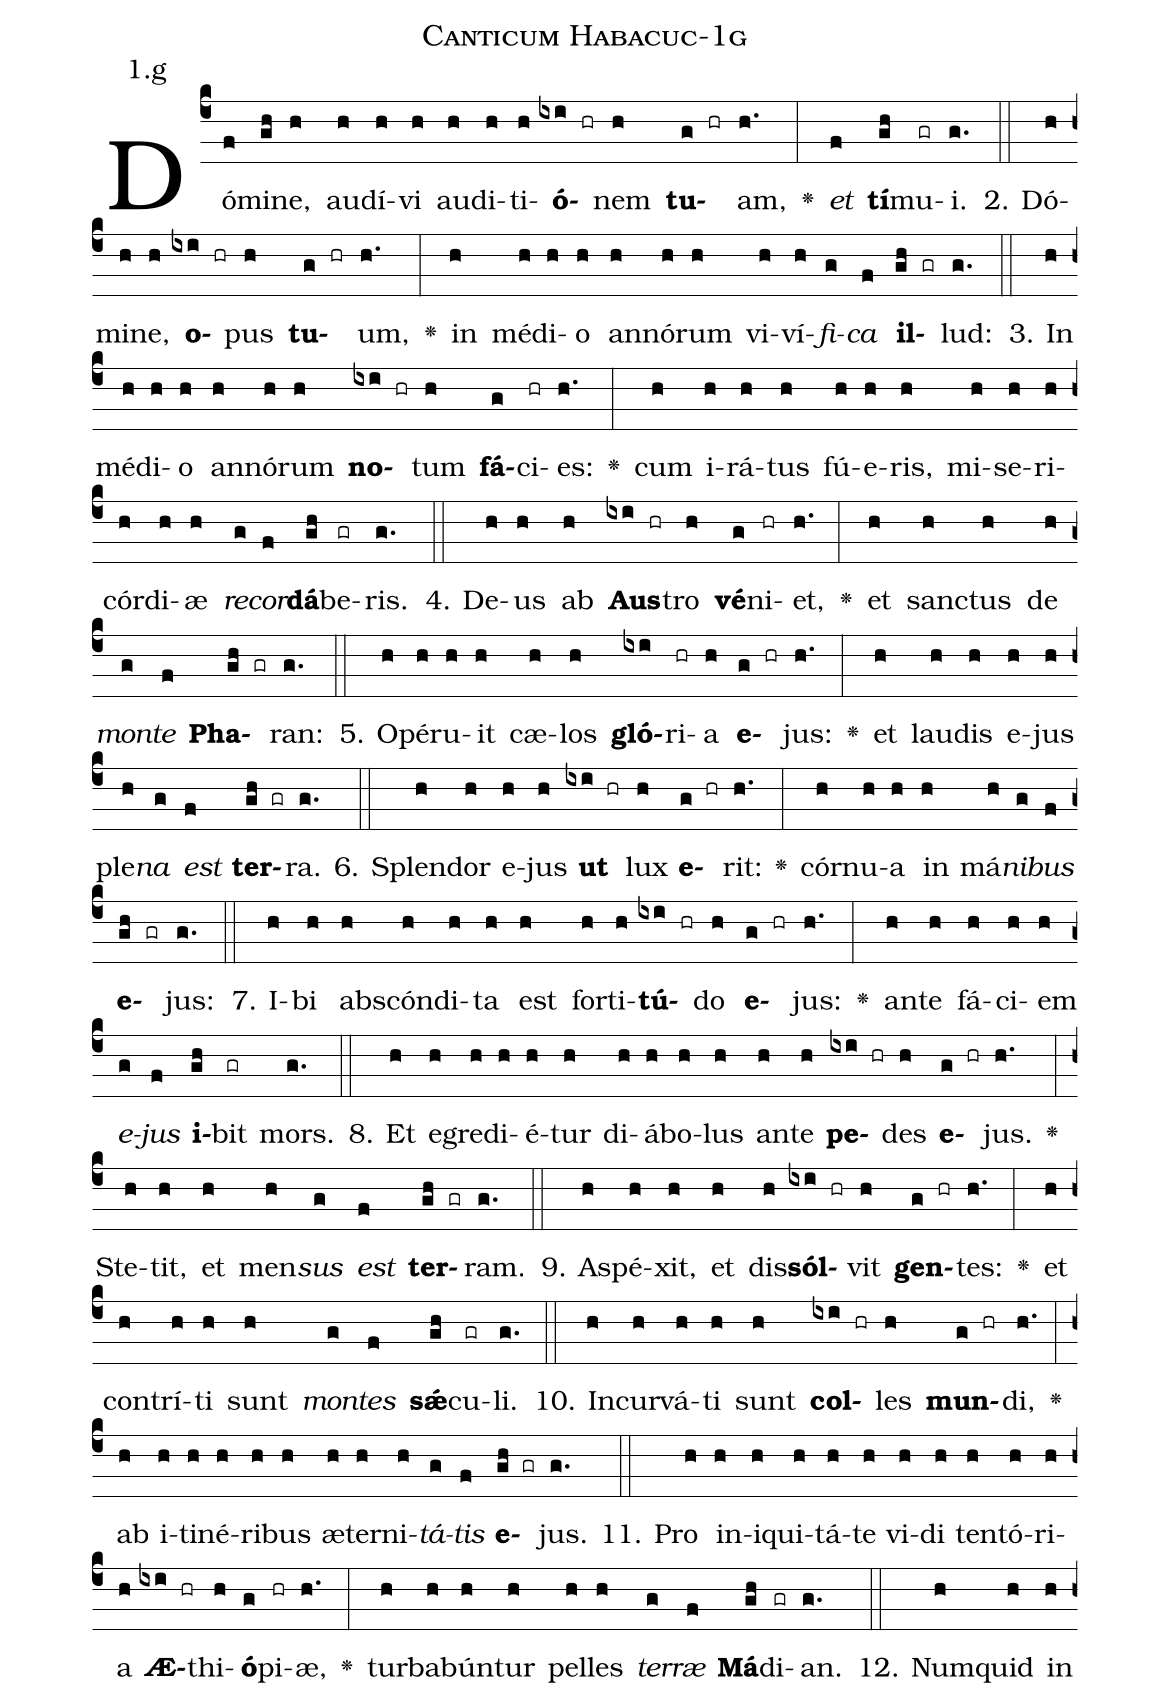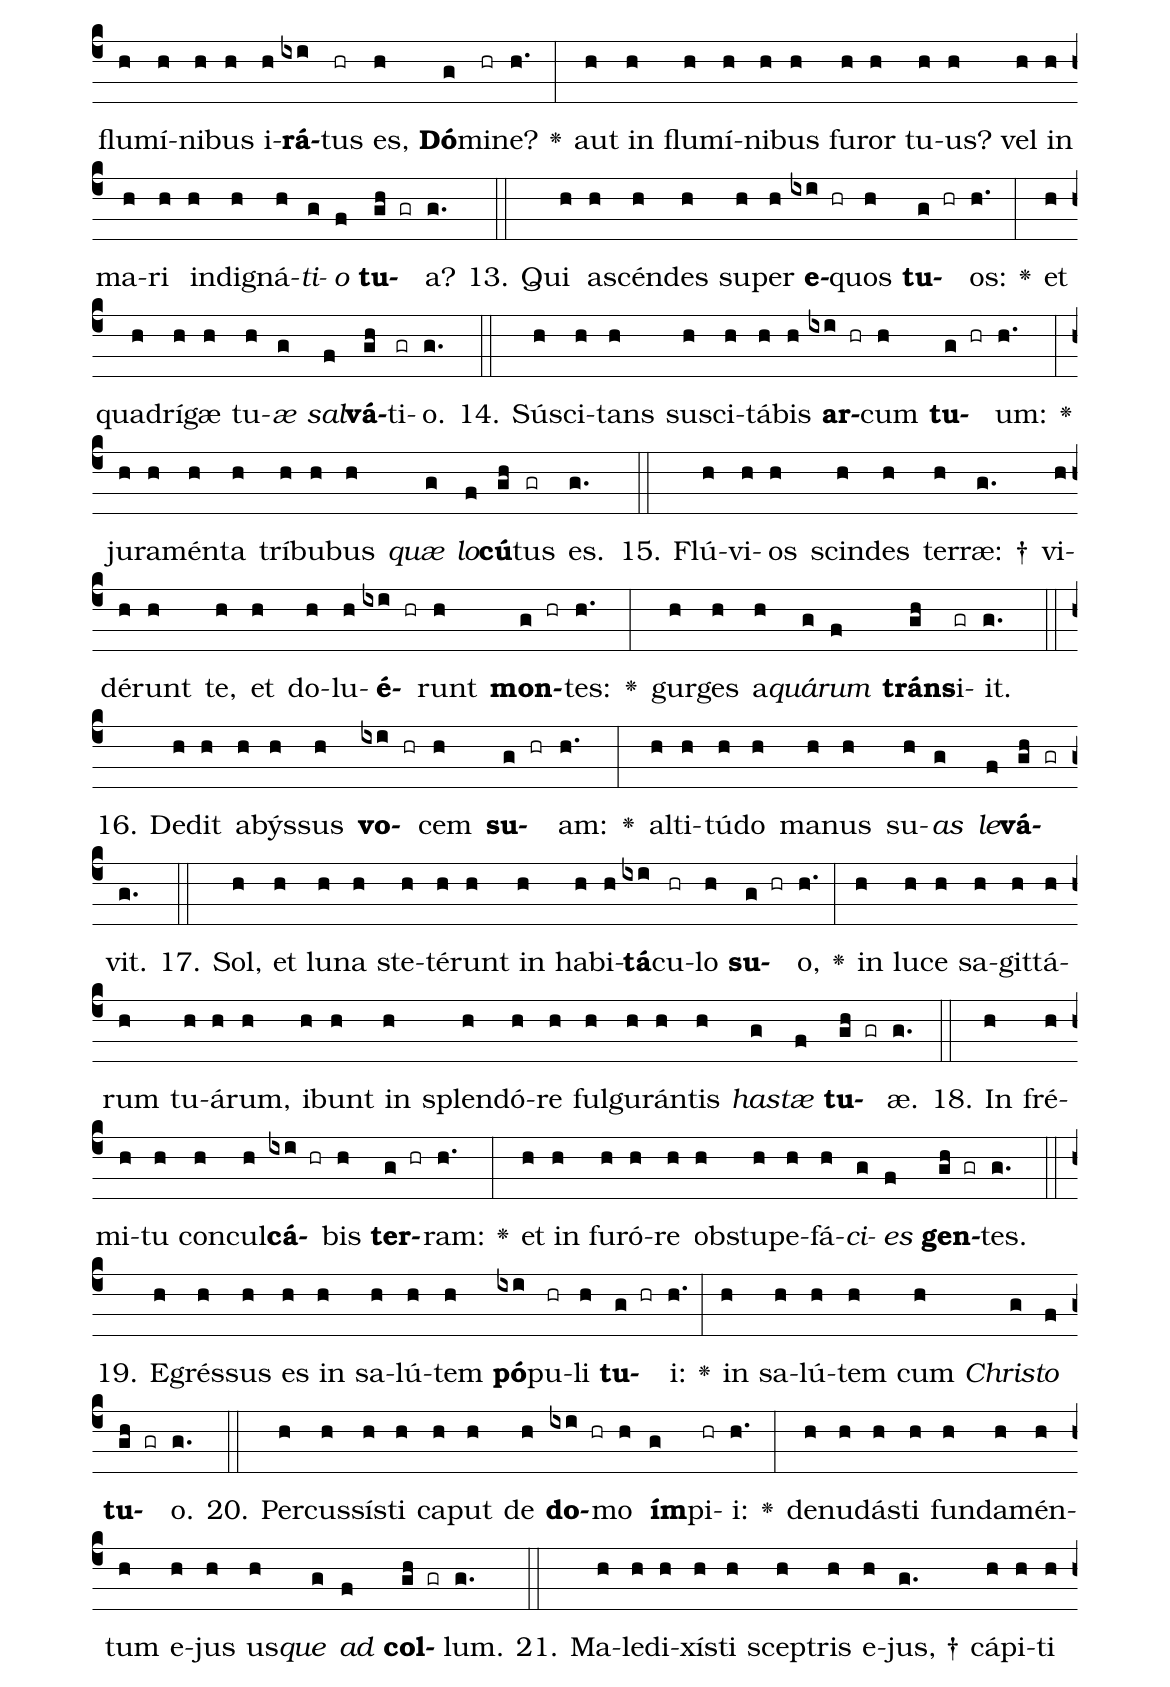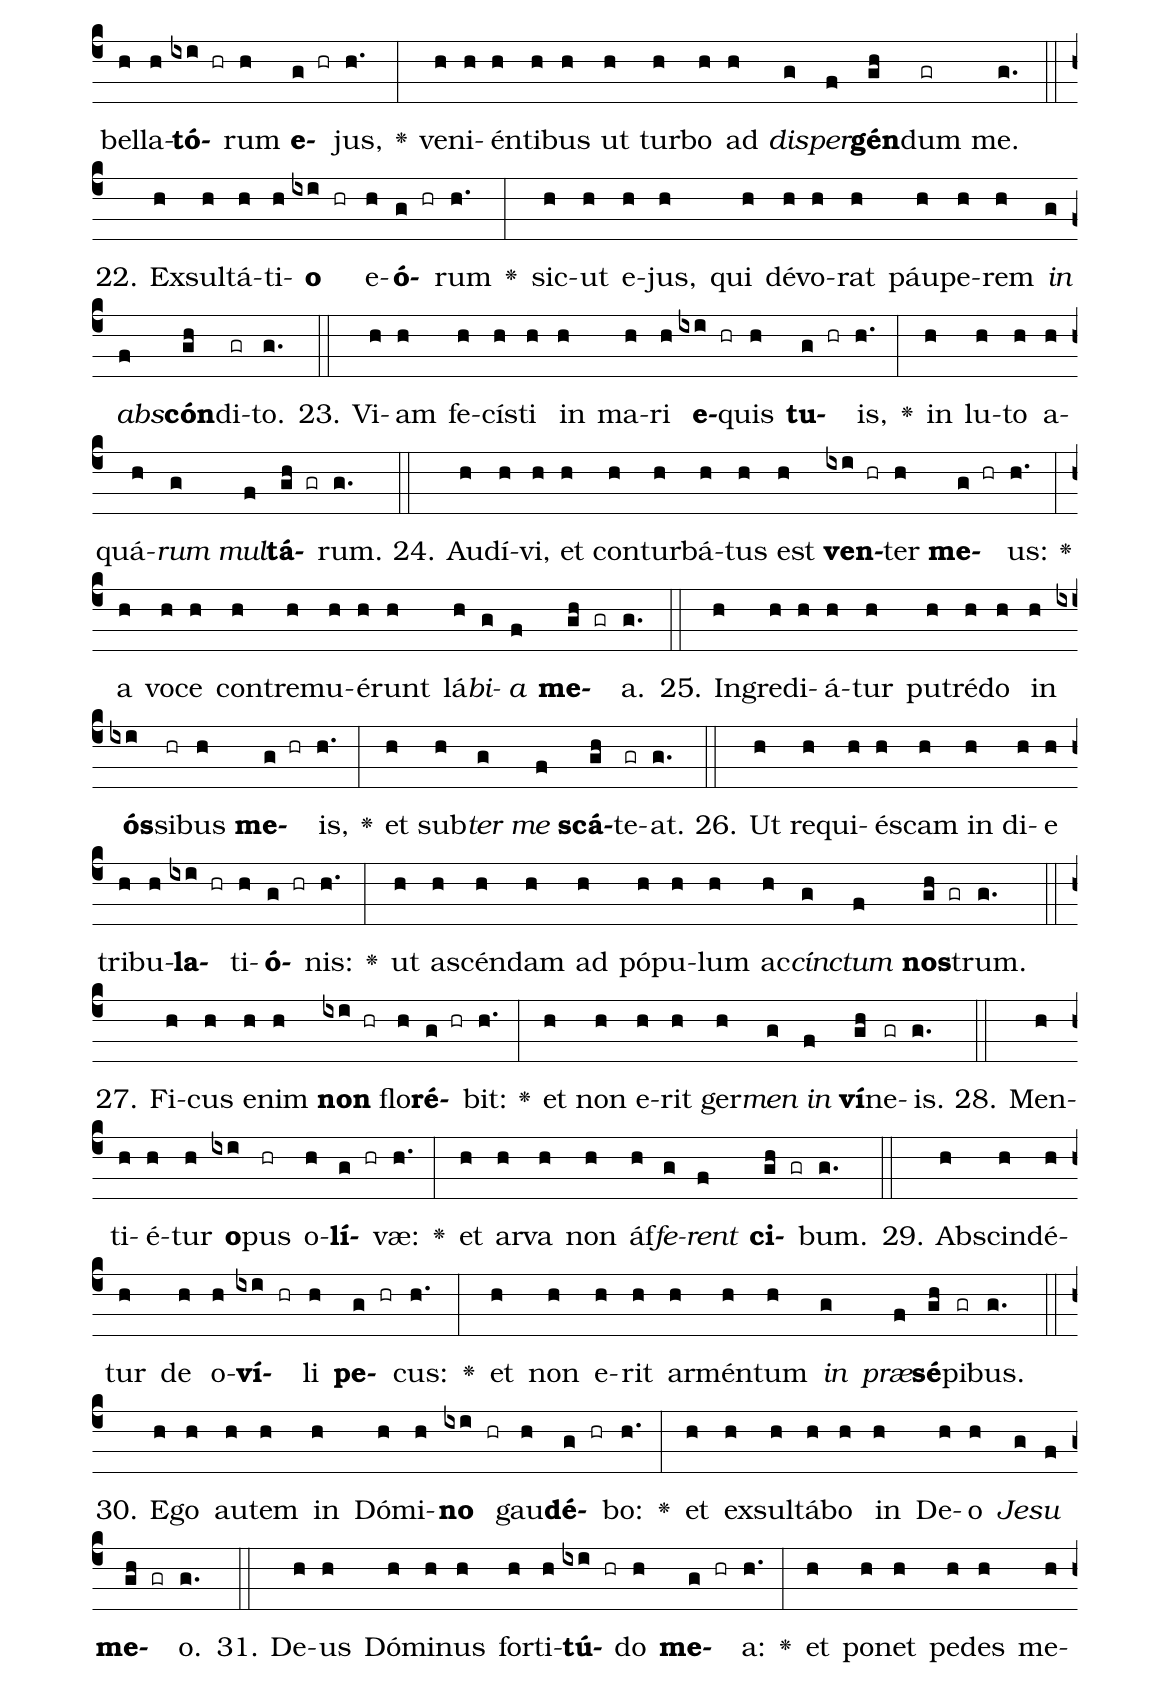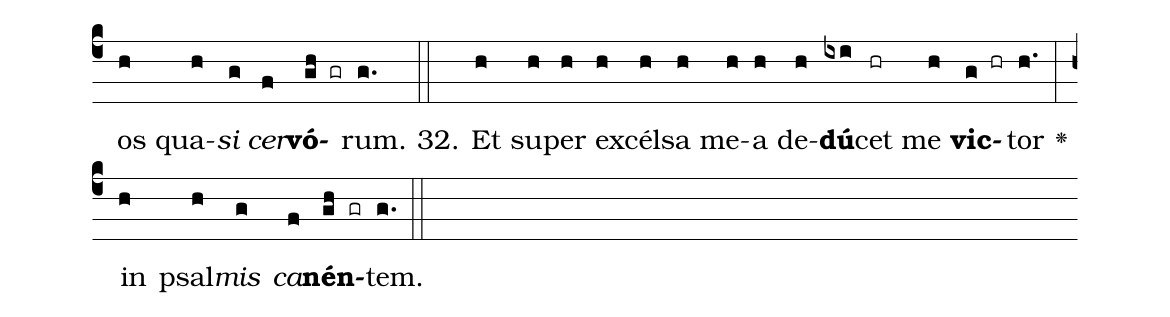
name: Canticum Habacuc-1g;
annotation: 1.g;
%%
(c4)Dó(f)mi(gh)ne,(h) au(h)dí(h)vi(h) au(h)di(h)ti(h)<b>ó</b>(ixi hr)nem(h) <b>tu</b>(g hr)am,(h.) <v>\greheightstar</v>(:) <i>et</i>(f) <b>tí</b>(gh)mu(gr)i.(g.) (::)
2. Dó(h)mi(h)ne,(h) <b>o</b>(ixi hr)pus(h) <b>tu</b>(g hr)um,(h.) <v>\greheightstar</v>(:) in(h) mé(h)di(h)o(h) an(h)nó(h)rum(h) vi(h)ví(h)<i>fi</i>(g)<i>ca</i>(f) <b>il</b>(gh gr)lud:(g.) (::)
3. In(h) mé(h)di(h)o(h) an(h)nó(h)rum(h) <b>no</b>(ixi hr)tum(h) <b>fá</b>(g)ci(hr)es:(h.) <v>\greheightstar</v>(:) cum(h) i(h)rá(h)tus(h) fú(h)e(h)ris,(h) mi(h)se(h)ri(h)cór(h)di(h)æ(h) <i>re</i>(g)<i>cor</i>(f)<b>dá</b>(gh)be(gr)ris.(g.) (::)
4. De(h)us(h) ab(h) <b>Aus</b>(ixi hr)tro(h) <b>vé</b>(g)ni(hr)et,(h.) <v>\greheightstar</v>(:) et(h) sanc(h)tus(h) de(h) <i>mon</i>(g)<i>te</i>(f) <b>Pha</b>(gh gr)ran:(g.) (::)
5. O(h)pé(h)ru(h)it(h) cæ(h)los(h) <b>gló</b>(ixi)ri(hr)a(h) <b>e</b>(g hr)jus:(h.) <v>\greheightstar</v>(:) et(h) lau(h)dis(h) e(h)jus(h) ple(h)<i>na</i>(g) <i>est</i>(f) <b>ter</b>(gh gr)ra.(g.) (::)
6. Splen(h)dor(h) e(h)jus(h) <b>ut</b>(ixi hr) lux(h) <b>e</b>(g hr)rit:(h.) <v>\greheightstar</v>(:) cór(h)nu(h)a(h) in(h) má(h)<i>ni</i>(g)<i>bus</i>(f) <b>e</b>(gh gr)jus:(g.) (::)
7. I(h)bi(h) abs(h)cón(h)di(h)ta(h) est(h) for(h)ti(h)<b>tú</b>(ixi hr)do(h) <b>e</b>(g hr)jus:(h.) <v>\greheightstar</v>(:) an(h)te(h) fá(h)ci(h)em(h) <i>e</i>(g)<i>jus</i>(f) <b>i</b>(gh)bit(gr) mors.(g.) (::)
8. Et(h) e(h)gre(h)di(h)é(h)tur(h) di(h)á(h)bo(h)lus(h) an(h)te(h) <b>pe</b>(ixi hr)des(h) <b>e</b>(g hr)jus.(h.) <v>\greheightstar</v>(:) Ste(h)tit,(h) et(h) men(h)<i>sus</i>(g) <i>est</i>(f) <b>ter</b>(gh gr)ram.(g.) (::)
9. A(h)spé(h)xit,(h) et(h) dis(h)<b>sól</b>(ixi hr)vit(h) <b>gen</b>(g hr)tes:(h.) <v>\greheightstar</v>(:) et(h) con(h)trí(h)ti(h) sunt(h) <i>mon</i>(g)<i>tes</i>(f) <b>sǽ</b>(gh)cu(gr)li.(g.) (::)
10. In(h)cur(h)vá(h)ti(h) sunt(h) <b>col</b>(ixi hr)les(h) <b>mun</b>(g hr)di,(h.) <v>\greheightstar</v>(:) ab(h) i(h)ti(h)né(h)ri(h)bus(h) æ(h)ter(h)ni(h)<i>tá</i>(g)<i>tis</i>(f) <b>e</b>(gh gr)jus.(g.) (::)
11. Pro(h) in(h)i(h)qui(h)tá(h)te(h) vi(h)di(h) ten(h)tó(h)ri(h)a(h) <b>Æ</b>(ixi hr)thi(h)<b>ó</b>(g)pi(hr)æ,(h.) <v>\greheightstar</v>(:) tur(h)ba(h)bún(h)tur(h) pel(h)les(h) <i>ter</i>(g)<i>ræ</i>(f) <b>Má</b>(gh)di(gr)an.(g.) (::)
12. Num(h)quid(h) in(h) flu(h)mí(h)ni(h)bus(h) i(h)<b>rá</b>(ixi)tus(hr) es,(h) <b>Dó</b>(g)mi(hr)ne?(h.) <v>\greheightstar</v>(:) aut(h) in(h) flu(h)mí(h)ni(h)bus(h) fu(h)ror(h) tu(h)us?(h) vel(h) in(h) ma(h)ri(h) in(h)di(h)gná(h)<i>ti</i>(g)<i>o</i>(f) <b>tu</b>(gh gr)a?(g.) (::)
13. Qui(h) a(h)scén(h)des(h) su(h)per(h) <b>e</b>(ixi hr)quos(h) <b>tu</b>(g hr)os:(h.) <v>\greheightstar</v>(:) et(h) qua(h)drí(h)gæ(h) tu(h)<i>æ</i>(g) <i>sal</i>(f)<b>vá</b>(gh)ti(gr)o.(g.) (::)
14. Sú(h)sci(h)tans(h) su(h)sci(h)tá(h)bis(h) <b>ar</b>(ixi hr)cum(h) <b>tu</b>(g hr)um:(h.) <v>\greheightstar</v>(:) ju(h)ra(h)mén(h)ta(h) trí(h)bu(h)bus(h) <i>quæ</i>(g) <i>lo</i>(f)<b>cú</b>(gh)tus(gr) es.(g.) (::)
15. Flú(h)vi(h)os(h) scin(h)des(h) ter(h)ræ: †(g.) vi(h)dé(h)runt(h) te,(h) et(h) do(h)lu(h)<b>é</b>(ixi hr)runt(h) <b>mon</b>(g hr)tes:(h.) <v>\greheightstar</v>(:) gur(h)ges(h) a(h)<i>quá</i>(g)<i>rum</i>(f) <b>tráns</b>(gh)i(gr)it.(g.) (::)
16. De(h)dit(h) a(h)býs(h)sus(h) <b>vo</b>(ixi hr)cem(h) <b>su</b>(g hr)am:(h.) <v>\greheightstar</v>(:) al(h)ti(h)tú(h)do(h) ma(h)nus(h) su(h)<i>as</i>(g) <i>le</i>(f)<b>vá</b>(gh gr)vit.(g.) (::)
17. Sol,(h) et(h) lu(h)na(h) ste(h)té(h)runt(h) in(h) ha(h)bi(h)<b>tá</b>(ixi)cu(hr)lo(h) <b>su</b>(g hr)o,(h.) <v>\greheightstar</v>(:) in(h) lu(h)ce(h) sa(h)git(h)tá(h)rum(h) tu(h)á(h)rum,(h) i(h)bunt(h) in(h) splen(h)dó(h)re(h) ful(h)gu(h)rán(h)tis(h) <i>has</i>(g)<i>tæ</i>(f) <b>tu</b>(gh gr)æ.(g.) (::)
18. In(h) fré(h)mi(h)tu(h) con(h)cul(h)<b>cá</b>(ixi hr)bis(h) <b>ter</b>(g hr)ram:(h.) <v>\greheightstar</v>(:) et(h) in(h) fu(h)ró(h)re(h) ob(h)stu(h)pe(h)fá(h)<i>ci</i>(g)<i>es</i>(f) <b>gen</b>(gh gr)tes.(g.) (::)
19. E(h)grés(h)sus(h) es(h) in(h) sa(h)lú(h)tem(h) <b>pó</b>(ixi)pu(hr)li(h) <b>tu</b>(g hr)i:(h.) <v>\greheightstar</v>(:) in(h) sa(h)lú(h)tem(h) cum(h) <i>Chris</i>(g)<i>to</i>(f) <b>tu</b>(gh gr)o.(g.) (::)
20. Per(h)cus(h)sís(h)ti(h) ca(h)put(h) de(h) <b>do</b>(ixi hr)mo(h) <b>ím</b>(g)pi(hr)i:(h.) <v>\greheightstar</v>(:) de(h)nu(h)dás(h)ti(h) fun(h)da(h)mén(h)tum(h) e(h)jus(h) us(h)<i>que</i>(g) <i>ad</i>(f) <b>col</b>(gh gr)lum.(g.) (::)
21. Ma(h)le(h)di(h)xís(h)ti(h) scep(h)tris(h) e(h)jus, †(g.) cá(h)pi(h)ti(h) bel(h)la(h)<b>tó</b>(ixi hr)rum(h) <b>e</b>(g hr)jus,(h.) <v>\greheightstar</v>(:) ve(h)ni(h)én(h)ti(h)bus(h) ut(h) tur(h)bo(h) ad(h) <i>di</i>(g)<i>sper</i>(f)<b>gén</b>(gh)dum(gr) me.(g.) (::)
22. Ex(h)sul(h)tá(h)ti(h)<b>o</b>(ixi hr) e(h)<b>ó</b>(g hr)rum(h.) <v>\greheightstar</v>(:) sic(h)ut(h) e(h)jus,(h) qui(h) dé(h)vo(h)rat(h) páu(h)pe(h)rem(h) <i>in</i>(g) <i>abs</i>(f)<b>cón</b>(gh)di(gr)to.(g.) (::)
23. Vi(h)am(h) fe(h)cís(h)ti(h) in(h) ma(h)ri(h) <b>e</b>(ixi hr)quis(h) <b>tu</b>(g hr)is,(h.) <v>\greheightstar</v>(:) in(h) lu(h)to(h) a(h)quá(h)<i>rum</i>(g) <i>mul</i>(f)<b>tá</b>(gh gr)rum.(g.) (::)
24. Au(h)dí(h)vi,(h) et(h) con(h)tur(h)bá(h)tus(h) est(h) <b>ven</b>(ixi hr)ter(h) <b>me</b>(g hr)us:(h.) <v>\greheightstar</v>(:) a(h) vo(h)ce(h) con(h)tre(h)mu(h)é(h)runt(h) lá(h)<i>bi</i>(g)<i>a</i>(f) <b>me</b>(gh gr)a.(g.) (::)
25. In(h)gre(h)di(h)á(h)tur(h) pu(h)tré(h)do(h) in(h) <b>ós</b>(ixi)si(hr)bus(h) <b>me</b>(g hr)is,(h.) <v>\greheightstar</v>(:) et(h) sub(h)<i>ter</i>(g) <i>me</i>(f) <b>scá</b>(gh)te(gr)at.(g.) (::)
26. Ut(h) re(h)qui(h)és(h)cam(h) in(h) di(h)e(h) tri(h)bu(h)<b>la</b>(ixi hr)ti(h)<b>ó</b>(g hr)nis:(h.) <v>\greheightstar</v>(:) ut(h) a(h)scén(h)dam(h) ad(h) pó(h)pu(h)lum(h) ac(h)<i>cínc</i>(g)<i>tum</i>(f) <b>nos</b>(gh gr)trum.(g.) (::)
27. Fi(h)cus(h) e(h)nim(h) <b>non</b>(ixi hr) flo(h)<b>ré</b>(g hr)bit:(h.) <v>\greheightstar</v>(:) et(h) non(h) e(h)rit(h) ger(h)<i>men</i>(g) <i>in</i>(f) <b>ví</b>(gh)ne(gr)is.(g.) (::)
28. Men(h)ti(h)é(h)tur(h) <b>o</b>(ixi)pus(hr) o(h)<b>lí</b>(g hr)væ:(h.) <v>\greheightstar</v>(:) et(h) ar(h)va(h) non(h) áf(h)<i>fe</i>(g)<i>rent</i>(f) <b>ci</b>(gh gr)bum.(g.) (::)
29. Ab(h)scin(h)dé(h)tur(h) de(h) o(h)<b>ví</b>(ixi hr)li(h) <b>pe</b>(g hr)cus:(h.) <v>\greheightstar</v>(:) et(h) non(h) e(h)rit(h) ar(h)mén(h)tum(h) <i>in</i>(g) <i>præ</i>(f)<b>sé</b>(gh)pi(gr)bus.(g.) (::)
30. E(h)go(h) au(h)tem(h) in(h) Dó(h)mi(h)<b>no</b>(ixi hr) gau(h)<b>dé</b>(g hr)bo:(h.) <v>\greheightstar</v>(:) et(h) ex(h)sul(h)tá(h)bo(h) in(h) De(h)o(h) <i>Je</i>(g)<i>su</i>(f) <b>me</b>(gh gr)o.(g.) (::)
31. De(h)us(h) Dó(h)mi(h)nus(h) for(h)ti(h)<b>tú</b>(ixi hr)do(h) <b>me</b>(g hr)a:(h.) <v>\greheightstar</v>(:) et(h) po(h)net(h) pe(h)des(h) me(h)os(h) qua(h)<i>si</i>(g) <i>cer</i>(f)<b>vó</b>(gh gr)rum.(g.) (::)
32. Et(h) su(h)per(h) ex(h)cél(h)sa(h) me(h)a(h) de(h)<b>dú</b>(ixi)cet(hr) me(h) <b>vic</b>(g hr)tor(h.) <v>\greheightstar</v>(:) in(h) psal(h)<i>mis</i>(g) <i>ca</i>(f)<b>nén</b>(gh gr)tem.(g.) (::)
